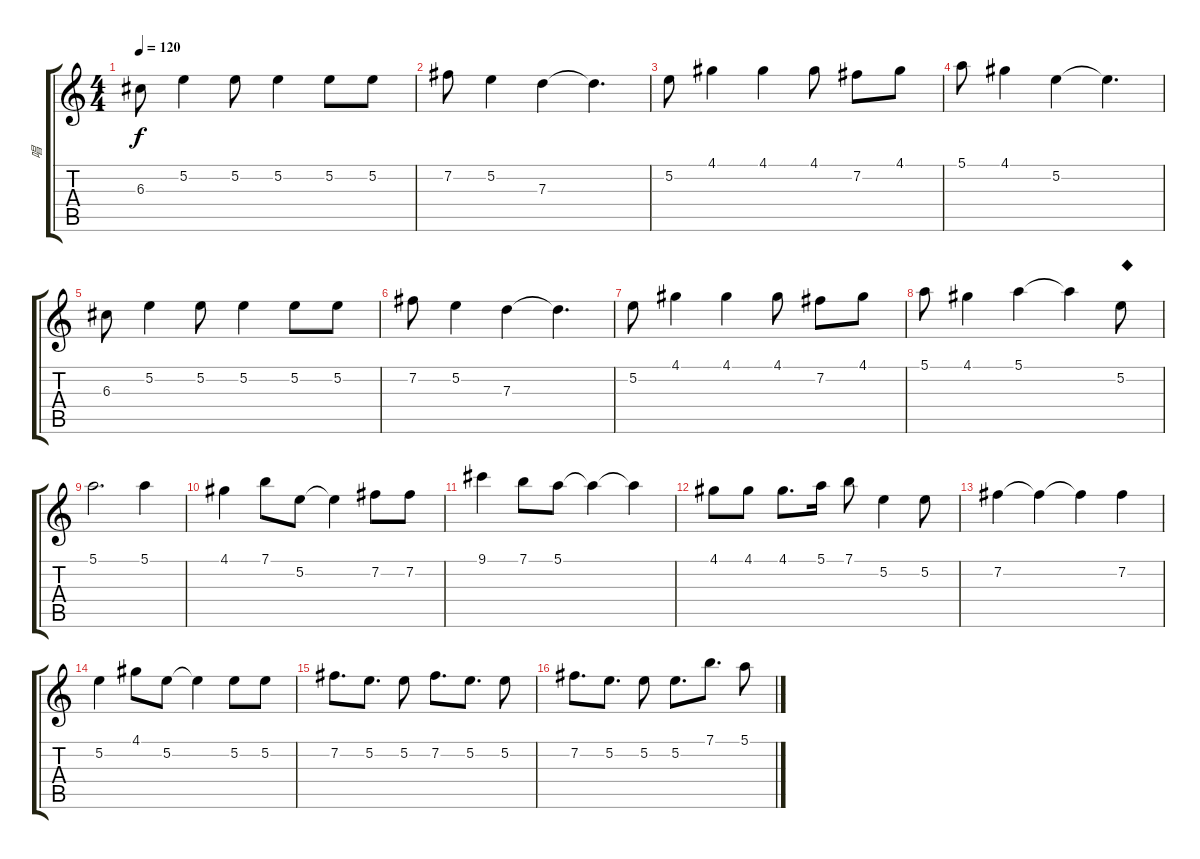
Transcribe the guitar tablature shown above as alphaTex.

\track ("唱" "唱") {instrument contrabass}
\staff {score tabs}
\tuning (E4 B3 G3 D3 A2 E2) {hide}
\ts (4 4)
\tempo 120
\clef g2
\ks c
6.3.8{dy f} 5.2.4 5.2.8 5.2.4 5.2.8 5.2.8 |
7.2.8 5.2.4 7.3.4 7.3{t}.4{d} |
5.2.8 4.1.4 4.1.4 4.1.8 7.2.8 4.1.8 |
5.1.8 4.1.4 5.2.4 5.2{t}.4{d} |
6.3.8 5.2.4 5.2.8 5.2.4 5.2.8 5.2.8 |
7.2.8 5.2.4 7.3.4 7.3{t}.4{d} |
5.2.8 4.1.4 4.1.4 4.1.8 7.2.8 4.1.8 |
5.1.8 4.1.4 5.1.4 5.1{t}.4 5.2.8{txt "◆"} |
5.1.2{d} 5.1.4 |
4.1.4 7.1.8 5.2.8 5.2{t}.4 7.2.8 7.2.8 |
9.1.4 7.1.8 5.1.8 5.1{t}.4 5.1{t}.4 |
4.1.8 4.1.8 4.1.8{d} 5.1.16 7.1.8 5.2.4 5.2.8 |
7.2.4 7.2{t}.4 7.2{t}.4 7.2.4 |
5.2.4 4.1.8 5.2.8 5.2{t}.4 5.2.8 5.2.8 |
7.2.8{d} 5.2.8{d} 5.2.8 7.2.8{d} 5.2.8{d} 5.2.8 |
7.2.8{d} 5.2.8{d} 5.2.8 5.2.8{d} 7.1.8{d} 5.1.8
